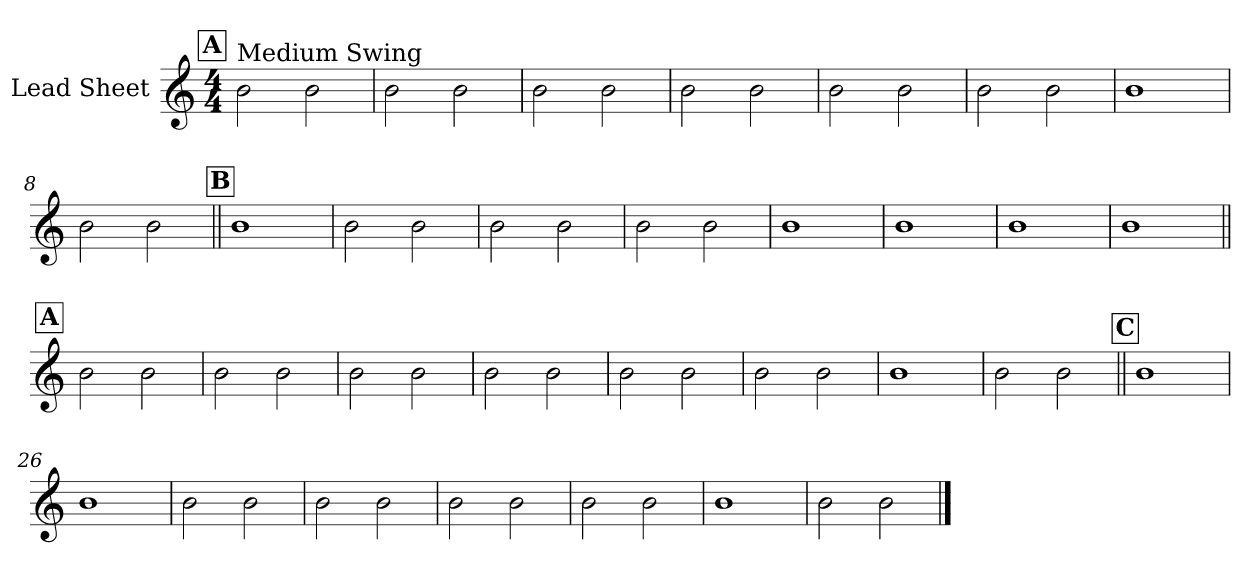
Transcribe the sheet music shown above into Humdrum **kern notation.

**kern
*part1
*staff1
*I"Lead Sheet
*clefG2
*k[]
*M4/4
!!LO:REH:place=s1:a:fs=14:t=A
=1
!LO:TX:a:t=Medium Swing
2b\
2b\
=2
2b\
2b\
=3
2b\
2b\
=4
2b\
2b\
!!LO:LB:g=z
=5
2b\
2b\
=6
2b\
2b\
=7
1b
=8
2b\
2b\
!!LO:LB:g=z
!!LO:REH:place=s1:a:fs=14:t=B
=9||
1b
=10
2b\
2b\
=11
2b\
2b\
=12
2b\
2b\
!!LO:LB:g=z
=13
1b
=14
1b
=15
1b
=16
1b
!!LO:LB:g=z
!!LO:REH:place=s1:a:fs=14:t=A
=17||
2b\
2b\
=18
2b\
2b\
=19
2b\
2b\
=20
2b\
2b\
!!LO:LB:g=z
=21
2b\
2b\
=22
2b\
2b\
=23
1b
=24
2b\
2b\
!!LO:LB:g=z
!!LO:REH:place=s1:a:fs=14:t=C
=25||
1b
=26
1b
=27
2b\
2b\
=28
2b\
2b\
!!LO:LB:g=z
=29
2b\
2b\
=30
2b\
2b\
=31
1b
=32
2b\
2b\
==
*-
